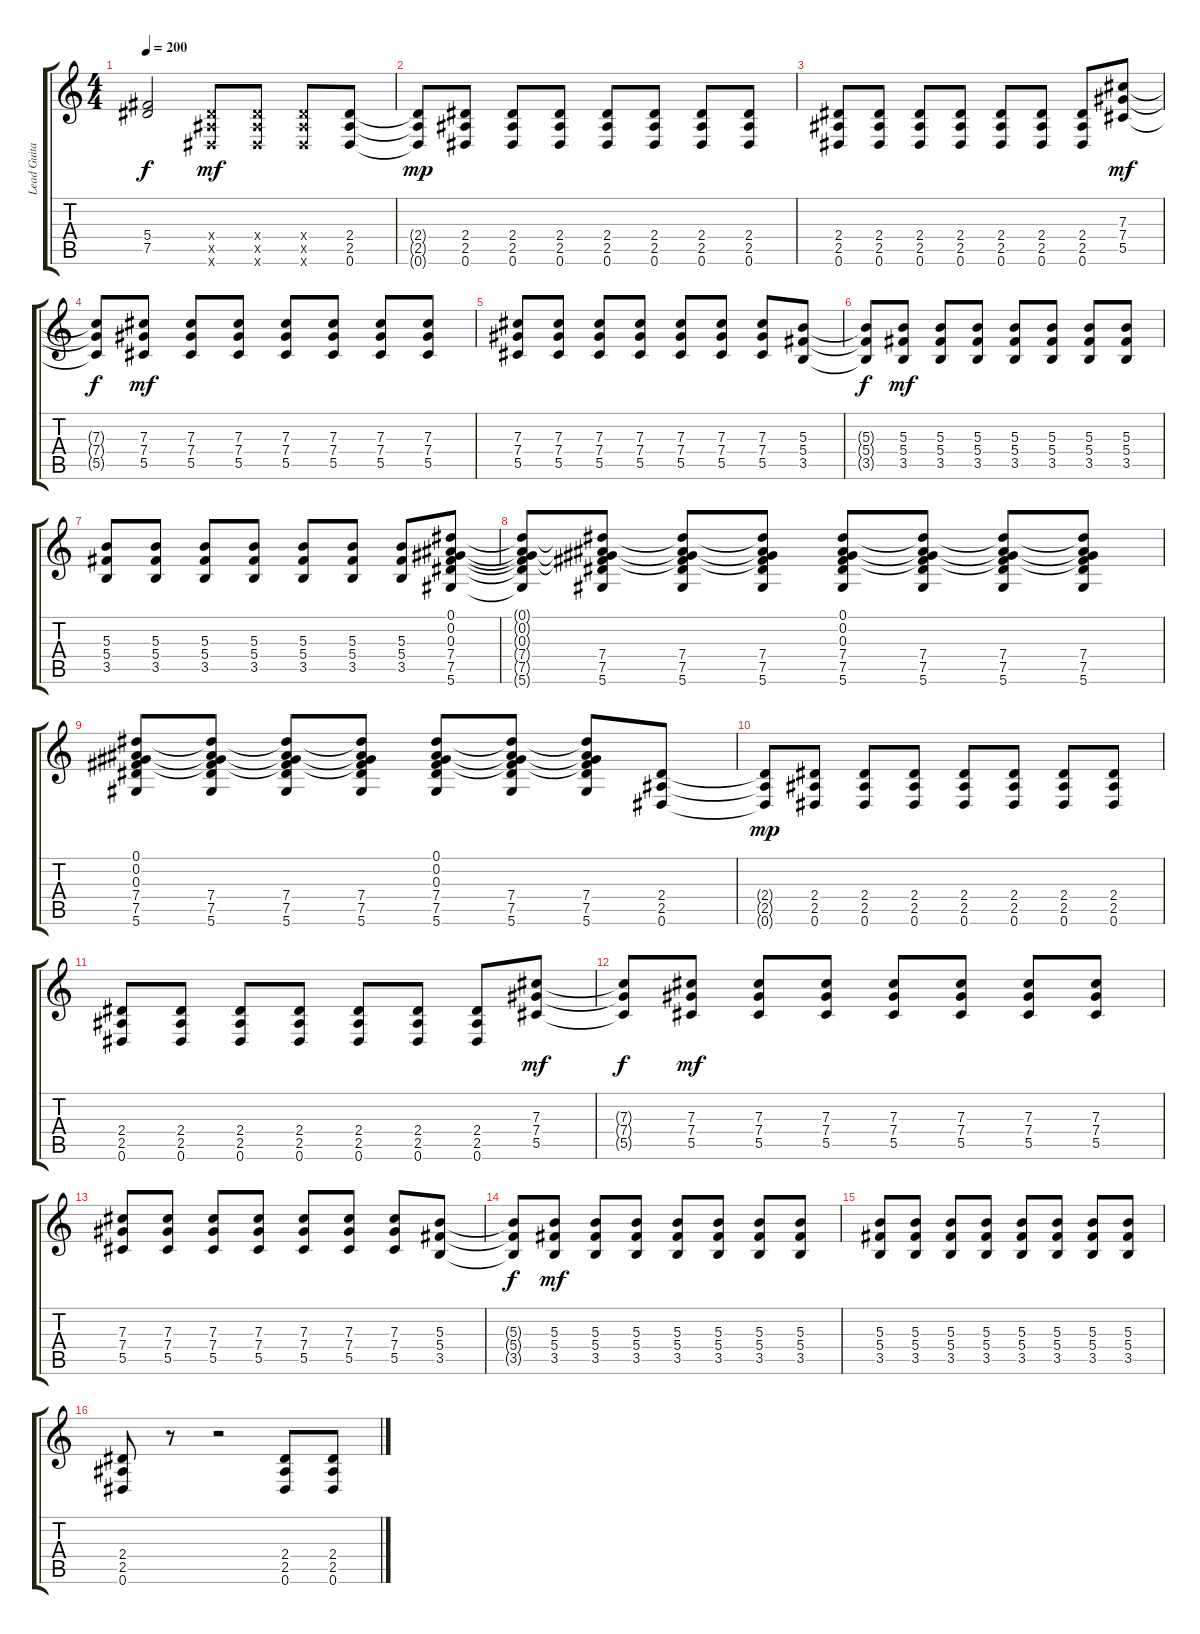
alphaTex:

\track ("Lead Guitar" "Lead Guita") {instrument distortionguitar}
\staff {score tabs}
\tuning (Eb4 Bb3 Gb3 Db3 Ab2 Eb2) {hide}
\ts (4 4)
\tempo 200
\clef g2
\ks c
(5.4{t} 7.5{t}).2{dy f} (2.4{x} 2.5{x} 0.6{x}).8{dy mf instrument distortionguitar} (2.4{x} 2.5{x} 0.6{x}).8 (2.4{x} 2.5{x} 0.6{x}).8 (2.4 2.5 0.6).8 |
(2.4{t} 2.5{t} 0.6{t}).8{dy mp} (2.4 2.5 0.6).8 (2.4 2.5 0.6).8 (2.4 2.5 0.6).8 (2.4 2.5 0.6).8 (2.4 2.5 0.6).8 (2.4 2.5 0.6).8 (2.4 2.5 0.6).8 |
(2.4 2.5 0.6).8 (2.4 2.5 0.6).8 (2.4 2.5 0.6).8 (2.4 2.5 0.6).8 (2.4 2.5 0.6).8 (2.4 2.5 0.6).8 (2.4 2.5 0.6).8 (7.3 7.4 5.5).8{dy mf} |
(7.3{t} 7.4{t} 5.5{t}).8{dy f} (7.3 7.4 5.5).8{dy mf} (7.3 7.4 5.5).8 (7.3 7.4 5.5).8 (7.3 7.4 5.5).8 (7.3 7.4 5.5).8 (7.3 7.4 5.5).8 (7.3 7.4 5.5).8 |
(7.3 7.4 5.5).8 (7.3 7.4 5.5).8 (7.3 7.4 5.5).8 (7.3 7.4 5.5).8 (7.3 7.4 5.5).8 (7.3 7.4 5.5).8 (7.3 7.4 5.5).8 (5.3 5.4 3.5).8 |
(5.3{t} 5.4{t} 3.5{t}).8{dy f} (5.3 5.4 3.5).8{dy mf} (5.3 5.4 3.5).8 (5.3 5.4 3.5).8 (5.3 5.4 3.5).8 (5.3 5.4 3.5).8 (5.3 5.4 3.5).8 (5.3 5.4 3.5).8 |
(5.3 5.4 3.5).8 (5.3 5.4 3.5).8 (5.3 5.4 3.5).8 (5.3 5.4 3.5).8 (5.3 5.4 3.5).8 (5.3 5.4 3.5).8 (5.3 5.4 3.5).8 (0.1 0.2 0.3 7.4 7.5 5.6).8 |
(0.1{t} 0.2{t} 0.3{t} 7.4{t} 7.5{t} 5.6{t}).8 (0.1{t} 0.2{t} 0.3{t} 7.4 7.5 5.6).8 (0.1{t} 0.2{t} 0.3{t} 7.4 7.5 5.6).8 (0.1{t} 0.2{t} 0.3{t} 7.4 7.5 5.6).8 (0.1 0.2 0.3 7.4 7.5 5.6).8 (0.1{t} 0.2{t} 0.3{t} 7.4 7.5 5.6).8 (0.1{t} 0.2{t} 0.3{t} 7.4 7.5 5.6).8 (0.1{t} 0.2{t} 0.3{t} 7.4 7.5 5.6).8 |
(0.1 0.2 0.3 7.4 7.5 5.6).8 (0.1{t} 0.2{t} 0.3{t} 7.4 7.5 5.6).8 (0.1{t} 0.2{t} 0.3{t} 7.4 7.5 5.6).8 (0.1{t} 0.2{t} 0.3{t} 7.4 7.5 5.6).8 (0.1 0.2 0.3 7.4 7.5 5.6).8 (0.1{t} 0.2{t} 0.3{t} 7.4 7.5 5.6).8 (0.1{t} 0.2{t} 0.3{t} 7.4 7.5 5.6).8 (2.4 2.5 0.6).8 |
(2.4{t} 2.5{t} 0.6{t}).8{dy mp} (2.4 2.5 0.6).8 (2.4 2.5 0.6).8 (2.4 2.5 0.6).8 (2.4 2.5 0.6).8 (2.4 2.5 0.6).8 (2.4 2.5 0.6).8 (2.4 2.5 0.6).8 |
(2.4 2.5 0.6).8 (2.4 2.5 0.6).8 (2.4 2.5 0.6).8 (2.4 2.5 0.6).8 (2.4 2.5 0.6).8 (2.4 2.5 0.6).8 (2.4 2.5 0.6).8 (7.3 7.4 5.5).8{dy mf} |
(7.3{t} 7.4{t} 5.5{t}).8{dy f} (7.3 7.4 5.5).8{dy mf} (7.3 7.4 5.5).8 (7.3 7.4 5.5).8 (7.3 7.4 5.5).8 (7.3 7.4 5.5).8 (7.3 7.4 5.5).8 (7.3 7.4 5.5).8 |
(7.3 7.4 5.5).8 (7.3 7.4 5.5).8 (7.3 7.4 5.5).8 (7.3 7.4 5.5).8 (7.3 7.4 5.5).8 (7.3 7.4 5.5).8 (7.3 7.4 5.5).8 (5.3 5.4 3.5).8 |
(5.3{t} 5.4{t} 3.5{t}).8{dy f} (5.3 5.4 3.5).8{dy mf} (5.3 5.4 3.5).8 (5.3 5.4 3.5).8 (5.3 5.4 3.5).8 (5.3 5.4 3.5).8 (5.3 5.4 3.5).8 (5.3 5.4 3.5).8 |
(5.3 5.4 3.5).8 (5.3 5.4 3.5).8 (5.3 5.4 3.5).8 (5.3 5.4 3.5).8 (5.3 5.4 3.5).8 (5.3 5.4 3.5).8 (5.3 5.4 3.5).8 (5.3 5.4 3.5).8 |
(2.4 2.5 0.6).8 r.8 r.2 (2.4 2.5 0.6).8 (2.4 2.5 0.6).8
